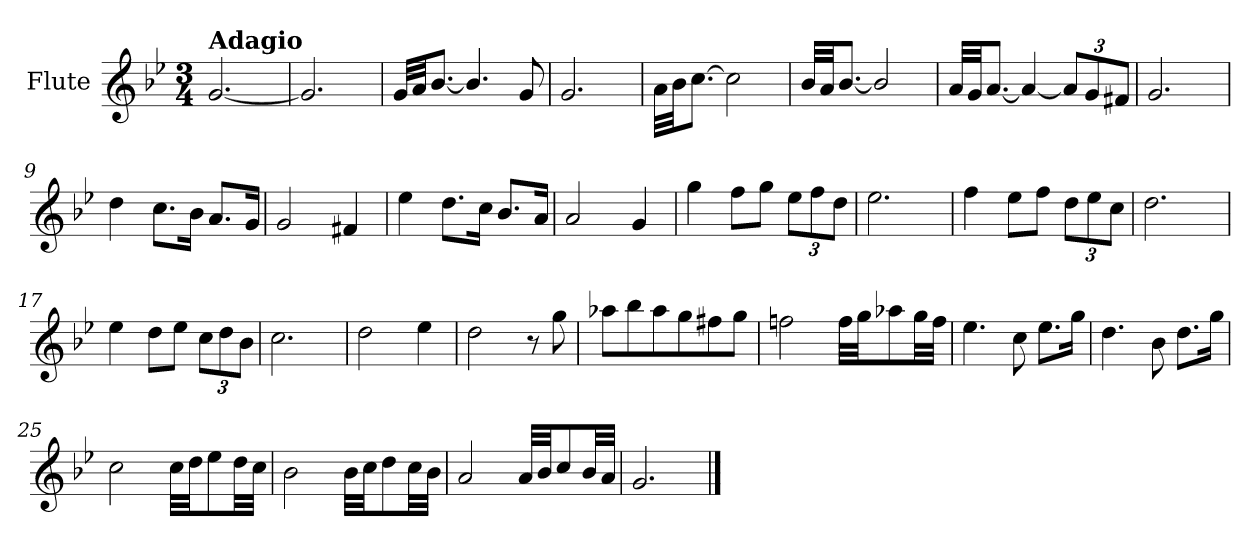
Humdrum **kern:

**kern
*part1
*staff1
*I"Flute
*clefG2
*k[b-e-]
*g:
*M3/4
*MM66
=1
!LO:TX:a:B:t=Adagio
[2.g/
=2
2.g/]
=3
32g/LLL
32a/JJ
[8.b-/J
4.b-/]
8g/
=4
2.g/
=5
32a\LLL
32b-\JJ
[8.cc\J
2cc\]
=6
32b-/LLL
32a/JJ
[8.b-/J
2b-/]
=7
32a/LLL
32g/JJ
[8.a/J
4a/_
*Xbrackettup
12a/L]
12g/
12f#X/J
=8
2.g/
=9
4dd\
8.cc\L
16b-\Jk
8.a/L
16g/Jk
!!LO:LB:g=z
=10
2g/
4f#X/
=11
4ee-\
8.dd\L
16cc\Jk
8.b-/L
16a/Jk
=12
2a/
4g/
=13
4gg\
8ff\L
8gg\J
12ee-\L
12ff\
12dd\J
=14
2.ee-\
=15
4ff\
8ee-\L
8ff\J
12dd\L
12ee-\
12cc\J
=16
2.dd\
=17
4ee-\
8dd\L
8ee-\J
12cc\L
12dd\
12b-\J
=18
2.cc\
=19
2dd\
4ee-\
!!LO:LB:g=z
=20
2dd\
8r
8gg\
=21
8aa-X\L
8bb-\
8aa-\
8gg\
8ff#X\
8gg\J
=22
2ffni\
32ff\LLL
32gg\JJ
8aa-X\
32gg\LL
32ff\JJJ
=23
4.ee-\
8cc\
8.ee-\L
16gg\Jk
=24
4.dd\
8b-\
8.dd\L
16gg\Jk
=25
2cc\
32cc\LLL
32dd\JJ
8ee-\
32dd\LL
32cc\JJJ
=26
2b-\
32b-\LLL
32cc\JJ
8dd\
32cc\LL
32b-\JJJ
!!LO:LB:g=z
=27
2a/
32a/LLL
32b-/JJ
8cc/
32b-/LL
32a/JJJ
=28
2.g/
==
*-
